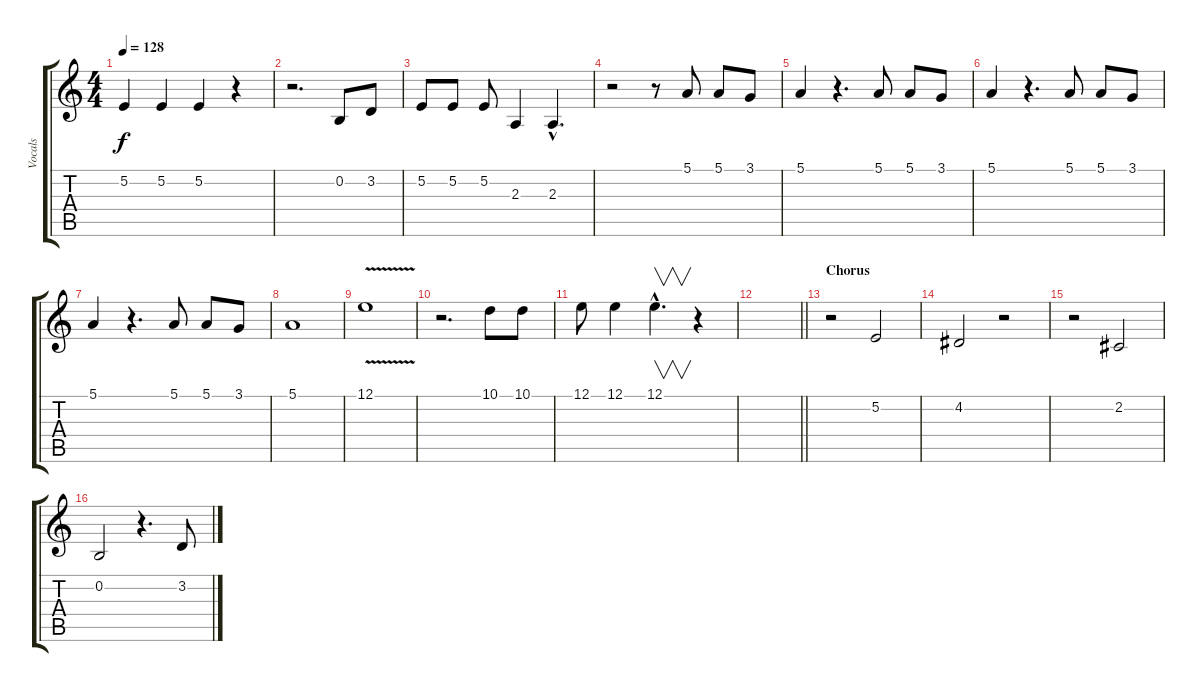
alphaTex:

\track ("Vocals" "Vocals") {instrument choiraahs}
\staff {score tabs}
\tuning (E4 B3 G3 D3 A2 E2) {hide}
\ts (4 4)
\tempo 128
\clef g2
\ks c
5.2.4{dy f} 5.2.4 5.2.4 r.4 |
r.2{d} 0.2.8 3.2.8 |
5.2.8 5.2.8 5.2.8 2.3.4 2.3{hac}.4{d} |
r.2 r.8 5.1.8 5.1.8 3.1.8 |
5.1.4 r.4{d} 5.1.8 5.1.8 3.1.8 |
5.1.4 r.4{d} 5.1.8 5.1.8 3.1.8 |
5.1.4 r.4{d} 5.1.8 5.1.8 3.1.8 |
5.1.1 |
12.1{v}.1 |
r.2{d} 10.1.8 10.1.8 |
12.1.8 12.1.4 12.1{hac}.4{v d} r.4 |
\barLineRight lightlight
|
\section ("" "Chorus")
r.2 5.2.2 |
4.2.2 r.2 |
r.2 2.2.2 |
0.2.2 r.4{d} 3.2.8
